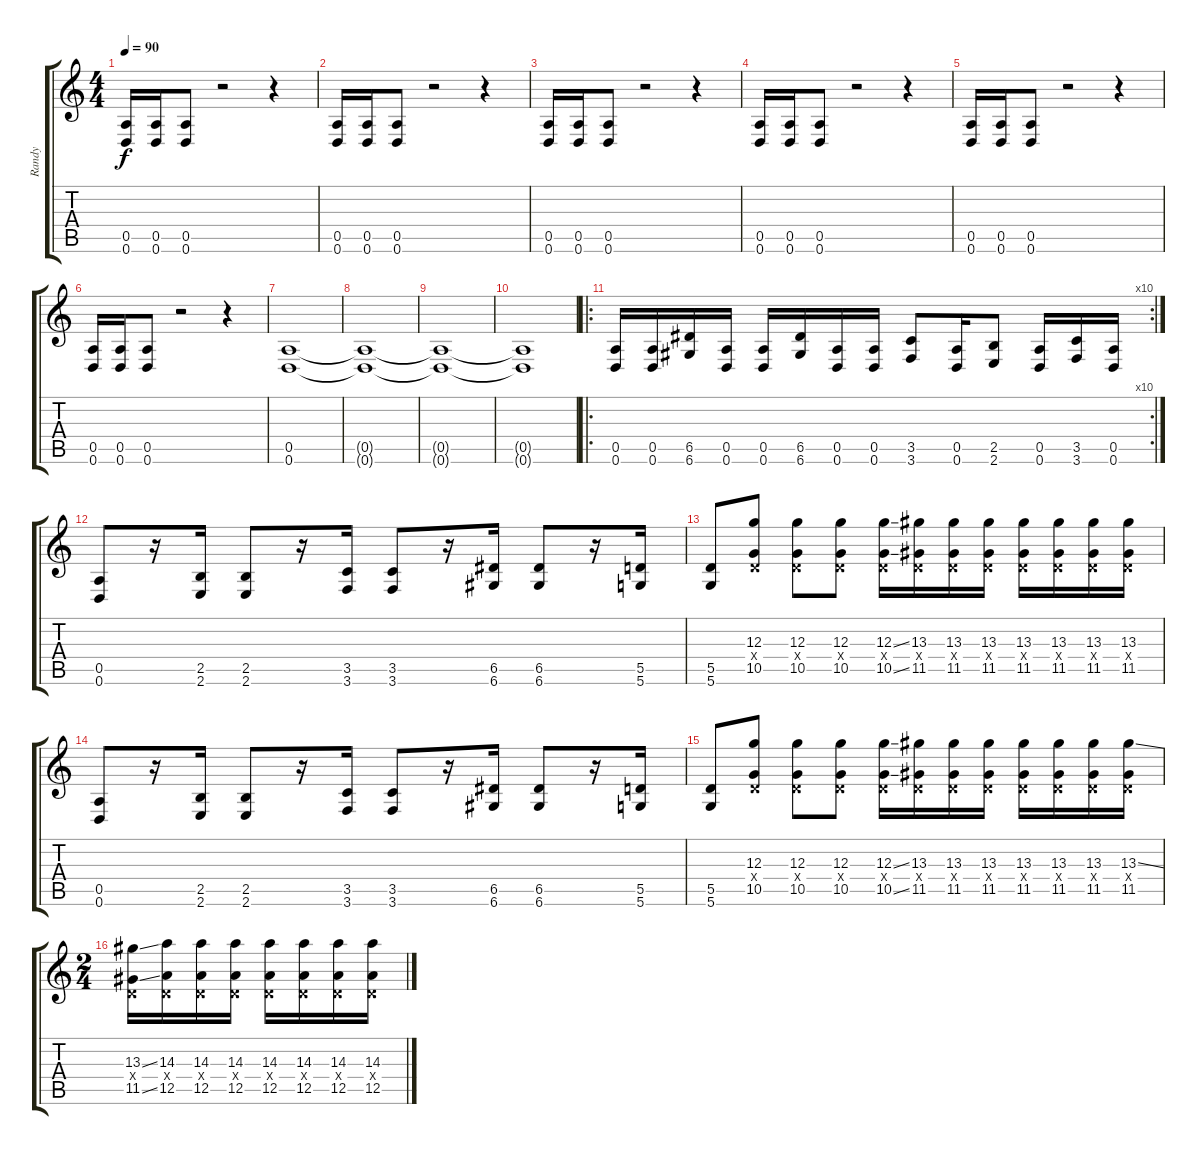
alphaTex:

\track ("Randy" "Randy") {instrument distortionguitar}
\staff {score tabs}
\tuning (E4 B3 G3 D3 A2 D2) {hide}
\ts (4 4)
\tempo 90
\clef g2
\ks c
(0.5 0.6).16{dy f} (0.5 0.6).16 (0.5 0.6).8 r.2 r.4 |
(0.5 0.6).16 (0.5 0.6).16 (0.5 0.6).8 r.2 r.4 |
(0.5 0.6).16 (0.5 0.6).16 (0.5 0.6).8 r.2 r.4 |
(0.5 0.6).16 (0.5 0.6).16 (0.5 0.6).8 r.2 r.4 |
(0.5 0.6).16 (0.5 0.6).16 (0.5 0.6).8 r.2 r.4 |
(0.5 0.6).16 (0.5 0.6).16 (0.5 0.6).8 r.2 r.4 |
(0.5 0.6).1 |
(0.5{t} 0.6{t}).1 |
(0.5{t} 0.6{t}).1 |
(0.5{t} 0.6{t}).1 |
\ro
\rc 10
(0.5 0.6).16 (0.5 0.6).16 (6.5 6.6).16 (0.5 0.6).16 (0.5 0.6).16 (6.5 6.6).16 (0.5 0.6).16 (0.5 0.6).16 (3.5 3.6).8 (0.5 0.6).16 (2.5 2.6).8 (0.5 0.6).16 (3.5 3.6).16 (0.5 0.6).16 |
(0.5 0.6).8{volume 13} r.16 (2.5 2.6).16 (2.5 2.6).8 r.16 (3.5 3.6).16 (3.5 3.6).8 r.16 (6.5 6.6).16 (6.5 6.6).8 r.16 (5.5 5.6).16 |
(5.5 5.6).8 (12.3 0.4{x} 10.5).8{volume 10} (12.3 0.4{x} 10.5).8 (12.3 0.4{x} 10.5).8 (12.3{ss} 0.4{x} 10.5{ss}).16 (13.3 0.4{x} 11.5).16 (13.3 0.4{x} 11.5).16 (13.3 0.4{x} 11.5).16 (13.3 0.4{x} 11.5).16 (13.3 0.4{x} 11.5).16 (13.3 0.4{x} 11.5).16 (13.3 0.4{x} 11.5).16 |
(0.5 0.6).8{volume 13} r.16 (2.5 2.6).16 (2.5 2.6).8 r.16 (3.5 3.6).16 (3.5 3.6).8 r.16 (6.5 6.6).16 (6.5 6.6).8 r.16 (5.5 5.6).16 |
(5.5 5.6).8 (12.3 0.4{x} 10.5).8{volume 10} (12.3 0.4{x} 10.5).8 (12.3 0.4{x} 10.5).8 (12.3{ss} 0.4{x} 10.5{ss}).16 (13.3 0.4{x} 11.5).16 (13.3 0.4{x} 11.5).16 (13.3 0.4{x} 11.5).16 (13.3 0.4{x} 11.5).16 (13.3 0.4{x} 11.5).16 (13.3 0.4{x} 11.5).16 (13.3{ss} 0.4{x} 11.5).16 |
\ts (2 4)
(13.3{ss} 0.4{x} 11.5{ss}).16 (14.3 0.4{x} 12.5).16 (14.3 0.4{x} 12.5).16 (14.3 0.4{x} 12.5).16 (14.3 0.4{x} 12.5).16 (14.3 0.4{x} 12.5).16 (14.3 0.4{x} 12.5).16 (14.3 0.4{x} 12.5).16
